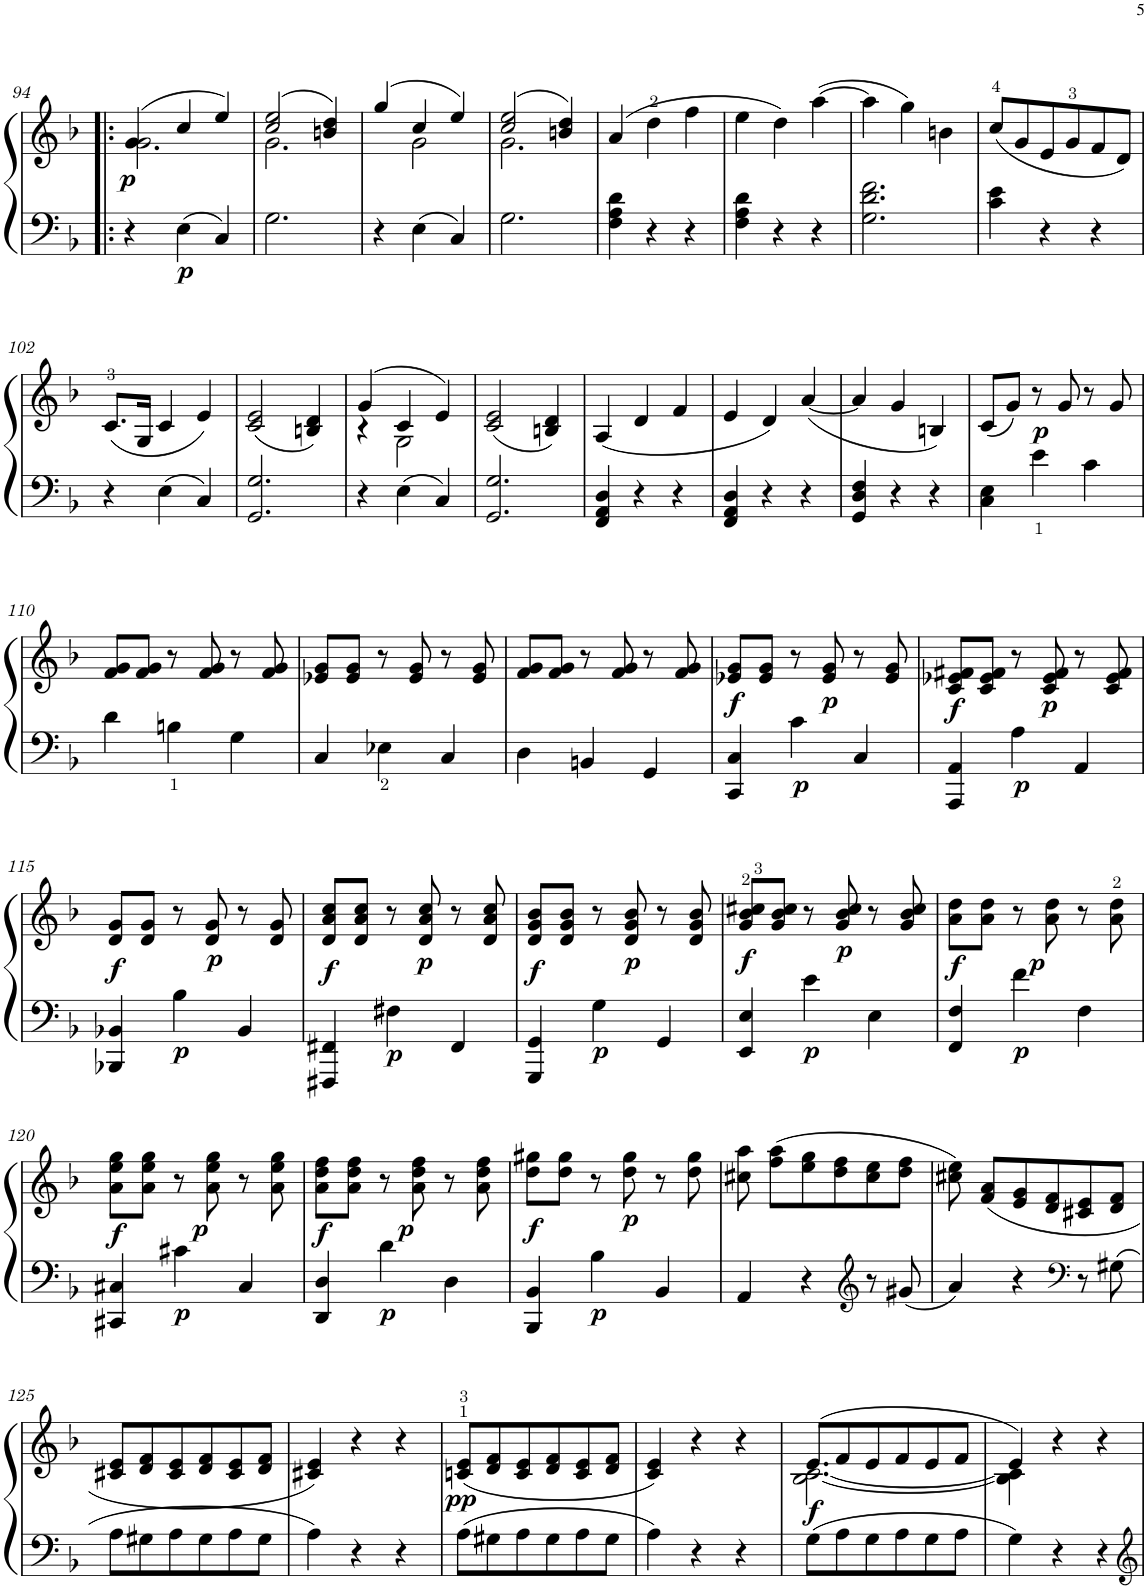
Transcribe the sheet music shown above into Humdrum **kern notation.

**kern	**kern	**kern	**dynam
*part1	*part1	*part1	*part1
*staff3	*staff2	*staff1	*staff1/2/3
*I"Piano	*	*	*
*I'Pno.	*	*	*
!!LO:PB:g=z
*clefF4	*clefG2	*clefG2	*
*k[b-]	*k[b-]	*k[b-]	*
*M3/4	*M3/4	*M3/4	*
=94!|:	=94!|:	=94!|:	=94!|:
*	*^	*	*
!	!	!	!	!LO:DY:b=2
4r	4g/	2.g\	2.r	p
!	!	!	!	!LO:DY:b=3
4E\	4cc/	.	.	p
4C/	4ee/	.	.	.
=95	=95	=95	=95	=95
2.G\	2cc/ 2ee/	2.g\	2.r	.
.	4bn/ 4dd/	.	.	.
=96	=96	=96	=96	=96
4r	4gg/	4ryy	2.r	.
4E\	4cc/	2g\	.	.
4C/	4ee/	.	.	.
=97	=97	=97	=97	=97
2.G\	2cc/ 2ee/	2.g\	2.r	.
.	4bn/ 4dd/	.	.	.
*	*v	*v	*	*
=98	=98	=98	=98
4F\ 4A\ 4d\	4a/	2.r	.
4r	4dd\	.	.
4r	4ff\	.	.
=99	=99	=99	=99
4F\ 4A\ 4d\	4ee\	2.r	.
4r	4dd\	.	.
4r	[4aa\	.	.
=100	=100	=100	=100
2.G\ 2.d\ 2.f\	4aa\]	2.r	.
.	4gg\	.	.
.	4bn\	.	.
=101	=101	=101	=101
4c\ 4e\	8cc/L	2.r	.
.	8g/	.	.
4r	8e/	.	.
.	8g/	.	.
4r	8f/	.	.
.	8d/J	.	.
!!LO:LB:g=z
=102	=102	=102	=102
4r	8.c/L	2.r	.
.	16G/Jk	.	.
4E\	4c/	.	.
4C/	4e/	.	.
=103	=103	=103	=103
2.GG/ 2.G/	2c/ 2e/	2.r	.
.	4Bn/ 4d/	.	.
=104	=104	=104	=104
*	*^	*	*
4r	4g/	4r	2.r	.
4E\	4c/	2G\	.	.
4C/	4e/	.	.	.
*	*v	*v	*	*
=105	=105	=105	=105
2.GG/ 2.G/	2c/ 2e/	2.r	.
.	4Bn/ 4d/	.	.
=106	=106	=106	=106
4FF/ 4AA/ 4D/	4A/	2.r	.
4r	4d/	.	.
4r	4f/	.	.
=107	=107	=107	=107
4FF/ 4AA/ 4D/	4e/	2.r	.
4r	4d/	.	.
4r	[4a/	.	.
=108	=108	=108	=108
4GG/ 4D/ 4F/	4a/]	2.r	.
4r	4g/	.	.
4r	4Bn/	.	.
=109	=109	=109	=109
4C\ 4E\	8c/L	2.r	.
.	8g/J	.	.
!	!	!	!LO:DY:b=2
4e\	8r	.	p
.	8g/	.	.
4c\	8r	.	.
.	8g/	.	.
!!LO:LB:g=z
=110	=110	=110	=110
4d\	8f/ 8g/L	2.r	.
.	8f/ 8g/J	.	.
4Bn\	8r	.	.
.	8f/ 8g/	.	.
4G\	8r	.	.
.	8f/ 8g/	.	.
=111	=111	=111	=111
4C/	8e-X/ 8g/L	2.r	.
.	8e-/ 8g/J	.	.
4E-X\	8r	.	.
.	8e-/ 8g/	.	.
4C/	8r	.	.
.	8e-/ 8g/	.	.
=112	=112	=112	=112
4D\	8f/ 8g/L	2.r	.
.	8f/ 8g/J	.	.
4BBn/	8r	.	.
.	8f/ 8g/	.	.
4GG/	8r	.	.
.	8f/ 8g/	.	.
=113	=113	=113	=113
!	!	!	!LO:DY:b=2
4CC/ 4C/	8e-X/ 8g/L	2.r	f
.	8e-/ 8g/J	.	.
!	!	!	!LO:DY:b=3
4c\	8r	.	p
!	!	!	!LO:DY:b=2
.	8e-/ 8g/	.	p
4C/	8r	.	.
.	8e-/ 8g/	.	.
=114	=114	=114	=114
!	!	!	!LO:DY:b=2
4AAA/ 4AA/	8c/ 8e-X/ 8f#X/L	2.r	f
.	8c/ 8e-/ 8f#/J	.	.
!	!	!	!LO:DY:b=3
4A\	8r	.	p
!	!	!	!LO:DY:b=2
.	8c/ 8e-/ 8f#/	.	p
4AA/	8r	.	.
.	8c/ 8e-/ 8f#/	.	.
!!LO:LB:g=z
=115	=115	=115	=115
!	!	!	!LO:DY:b=2
4BBB-X/ 4BB-X/	8d/ 8g/L	2.r	f
.	8d/ 8g/J	.	.
!	!	!	!LO:DY:b=3
4B-\	8r	.	p
!	!	!	!LO:DY:b=2
.	8d/ 8g/	.	p
4BB-/	8r	.	.
.	8d/ 8g/	.	.
=116	=116	=116	=116
!	!	!	!LO:DY:b=2
4FFF#X/ 4FF#X/	8d/ 8a/ 8cc/L	2.r	f
.	8d/ 8a/ 8cc/J	.	.
!	!	!	!LO:DY:b=3
4F#X\	8r	.	p
!	!	!	!LO:DY:b=2
.	8d/ 8a/ 8cc/	.	p
4FF#/	8r	.	.
.	8d/ 8a/ 8cc/	.	.
=117	=117	=117	=117
!	!	!	!LO:DY:b=2
4GGG/ 4GG/	8d/ 8g/ 8b-/L	2.r	f
.	8d/ 8g/ 8b-/J	.	.
!	!	!	!LO:DY:b=3
4G\	8r	.	p
!	!	!	!LO:DY:b=2
.	8d/ 8g/ 8b-/	.	p
4GG/	8r	.	.
.	8d/ 8g/ 8b-/	.	.
=118	=118	=118	=118
!	!	!	!LO:DY:b=2
4EE/ 4E/	8g/ 8b-/ 8cc#X/L	2.r	f
.	8g/ 8b-/ 8cc#/J	.	.
!	!	!	!LO:DY:b=3
4e\	8r	.	p
!	!	!	!LO:DY:b=2
.	8g/ 8b-/ 8cc#/	.	p
4E\	8r	.	.
.	8g/ 8b-/ 8cc#/	.	.
=119	=119	=119	=119
!	!	!	!LO:DY:b=2
4FF/ 4F/	8a\ 8dd\L	2.r	f
.	8a\ 8dd\J	.	.
!	!	!	!LO:DY:b=3
4f\	8r	.	p
!	!	!	!LO:DY:b=2
.	8a\ 8dd\	.	p
4F\	8r	.	.
.	8a\ 8dd\	.	.
!!LO:LB:g=z
=120	=120	=120	=120
!	!	!	!LO:DY:b=2
4CC#X/ 4C#X/	8a\ 8ee\ 8gg\L	2.r	f
.	8a\ 8ee\ 8gg\J	.	.
!	!	!	!LO:DY:b=3
4c#X\	8r	.	p
!	!	!	!LO:DY:b=2
.	8a\ 8ee\ 8gg\	.	p
4C#/	8r	.	.
.	8a\ 8ee\ 8gg\	.	.
=121	=121	=121	=121
!	!	!	!LO:DY:b=2
4DD/ 4D/	8a\ 8dd\ 8ff\L	2.r	f
.	8a\ 8dd\ 8ff\J	.	.
!	!	!	!LO:DY:b=3
4d\	8r	.	p
!	!	!	!LO:DY:b=2
.	8a\ 8dd\ 8ff\	.	p
4D\	8r	.	.
.	8a\ 8dd\ 8ff\	.	.
=122	=122	=122	=122
!	!	!	!LO:DY:b=2
4BBB-/ 4BB-/	8dd\ 8gg#X\L	2.r	f
.	8dd\ 8gg#\J	.	.
!	!	!	!LO:DY:b=3
4B-\	8r	.	p
!	!	!	!LO:DY:b=2
.	8dd\ 8gg#\	.	p
4BB-/	8r	.	.
.	8dd\ 8gg#\	.	.
=123	=123	=123	=123
4AA/	8cc#X\ 8aa\	2.r	.
.	8ff\ 8aa\L	.	.
4r	8ee\ 8gg\	.	.
.	8dd\ 8ff\	.	.
*clefG2	*	*	*
8r	8cc#\ 8ee\	.	.
8g#X/	8dd\ 8ff\J	.	.
=124	=124	=124	=124
4a/	8cc#X\ 8ee\	2.r	.
.	8f/ 8a/L	.	.
4r	8e/ 8g/	.	.
.	8d/ 8f/	.	.
*clefF4	*	*	*
8r	8c#X/ 8e/	.	.
8G#X\	8d/ 8f/J	.	.
!!LO:LB:g=z
=125	=125	=125	=125
8A\L	8c#X/ 8e/L	2.r	.
8G#X\	8d/ 8f/	.	.
8A\	8c#/ 8e/	.	.
8G#\	8d/ 8f/	.	.
8A\	8c#/ 8e/	.	.
8G#\J	8d/ 8f/J	.	.
=126	=126	=126	=126
4A\	4c#X/ 4e/	2.r	.
4r	4r	.	.
4r	4r	.	.
=127	=127	=127	=127
!	!	!	!LO:DY:b=2
8A\L	8cn/ 8e/L	2.r	pp
8G#X\	8d/ 8f/	.	.
8A\	8c/ 8e/	.	.
8G#\	8d/ 8f/	.	.
8A\	8c/ 8e/	.	.
8G#\J	8d/ 8f/J	.	.
=128	=128	=128	=128
4A\	4c/ 4e/	2.r	.
4r	4r	.	.
4r	4r	.	.
=129	=129	=129	=129
*	*^	*	*
!	!	!	!	!LO:DY:b=2
8G\L	8e/L	[2.B-\ [2.c\	2.r	f
8A\	8f/	.	.	.
8G\	8e/	.	.	.
8A\	8f/	.	.	.
8G\	8e/	.	.	.
8A\J	8f/J	.	.	.
=130	=130	=130	=130	=130
4G\	4e/	4B-\] 4c\]	2.r	.
4r	4r	2ryy	.	.
4r	4r	.	.	.
*	*v	*v	*	*
=	=	=	=
*-	*-	*-	*-
